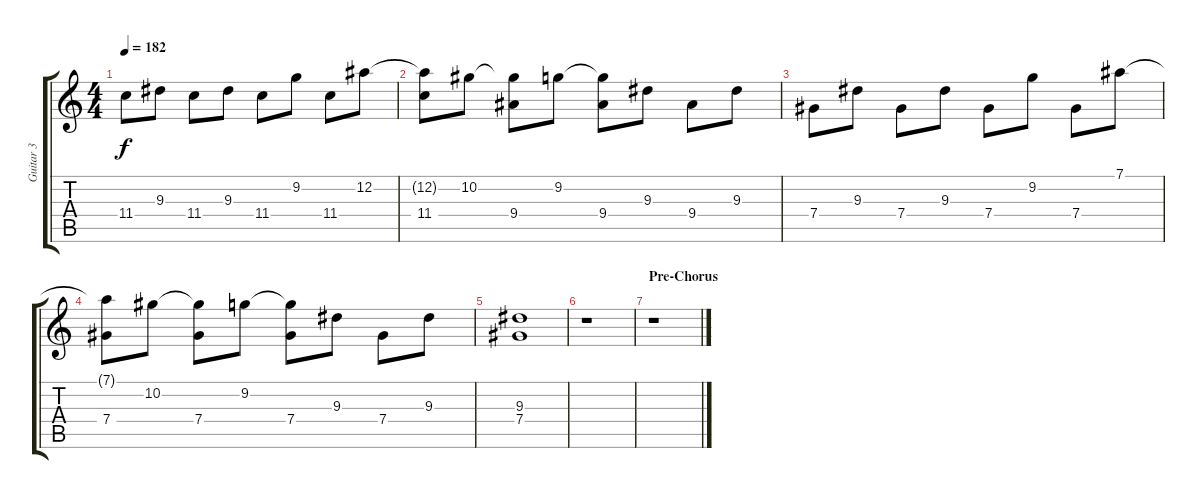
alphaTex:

\track ("Guitar 3" "Guitar 3") {instrument electricguitarclean}
\staff {score tabs}
\tuning (Eb4 Bb3 Gb3 Db3 Ab2 Eb2) {hide}
\ts (4 4)
\tempo 182
\clef g2
\ks c
11.4.8{dy f} 9.3.8 11.4.8 9.3.8 11.4.8 9.2.8 11.4.8 12.2.8 |
(12.2{t} 11.4).8 10.2.8 (10.2{t} 9.4).8 9.2.8 (9.2{t} 9.4).8 9.3.8 9.4.8 9.3.8 |
7.4.8 9.3.8 7.4.8 9.3.8 7.4.8 9.2.8 7.4.8 7.1.8 |
(7.1{t} 7.4).8 10.2.8 (10.2{t} 7.4).8 9.2.8 (9.2{t} 7.4).8 9.3.8 7.4.8 9.3.8 |
(9.3 7.4).1 |
r.1 |
\section ("" "Pre-Chorus")
r.1
